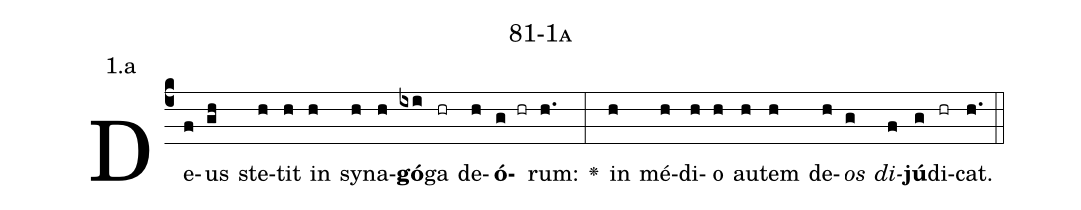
name: 81-1a;
annotation: 1.a;
%%
(c4)De(f)us(gh) ste(h)tit(h) in(h) sy(h)na(h)<b>gó</b>(ixi)ga(hr) de(h)<b>ó</b>(g hr)rum:(h.) <v>\greheightstar</v>(:) in(h) mé(h)di(h)o(h) au(h)tem(h) de(h)<i>os</i>(g) <i>di</i>(f)<b>jú</b>(g)di(hr)cat.(h.) (::)


%E(h) u(h) o(g) u(f) a(g) e.(h.) (::)
